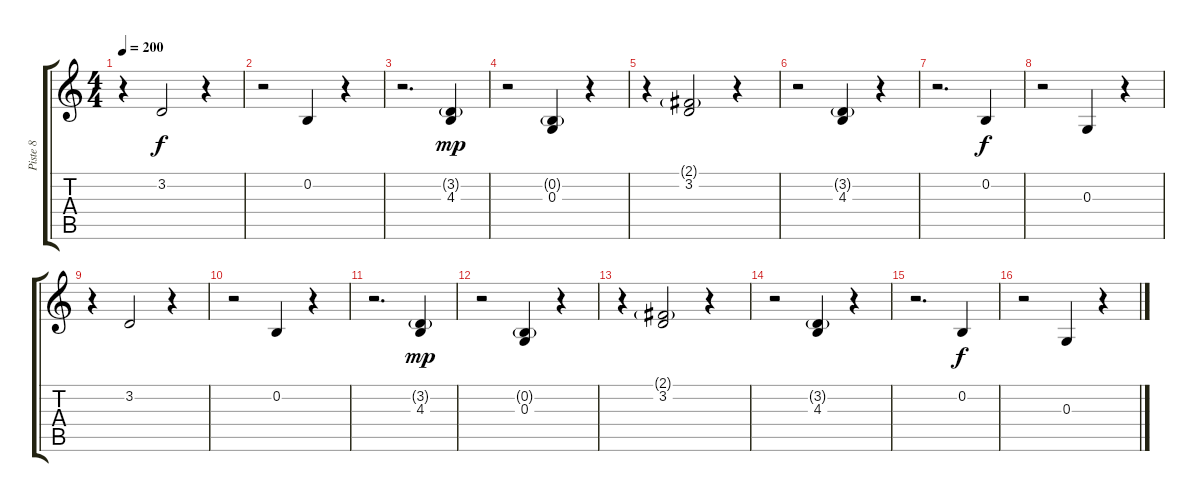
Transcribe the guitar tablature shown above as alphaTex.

\track ("Piste 8" "Piste 8") {instrument glockenspiel}
\staff {score tabs}
\tuning (E4 B3 G3 D3 A2 D2) {hide}
\ts (4 4)
\tempo 200
\clef g2
\ks c
r.4{dy f} 3.2.2 r.4 |
r.2 0.2.4 r.4 |
r.2{d} (3.2{g} 4.3).4{dy mp} |
r.2 (0.2{g} 0.3).4 r.4 |
r.4 (2.1{g} 3.2).2 r.4 |
r.2 (3.2{g} 4.3).4 r.4 |
r.2{d} 0.2.4{dy f} |
r.2 0.3.4 r.4 |
r.4 3.2.2 r.4 |
r.2 0.2.4 r.4 |
r.2{d} (3.2{g} 4.3).4{dy mp} |
r.2 (0.2{g} 0.3).4 r.4 |
r.4 (2.1{g} 3.2).2 r.4 |
r.2 (3.2{g} 4.3).4 r.4 |
r.2{d} 0.2.4{dy f} |
r.2 0.3.4 r.4
